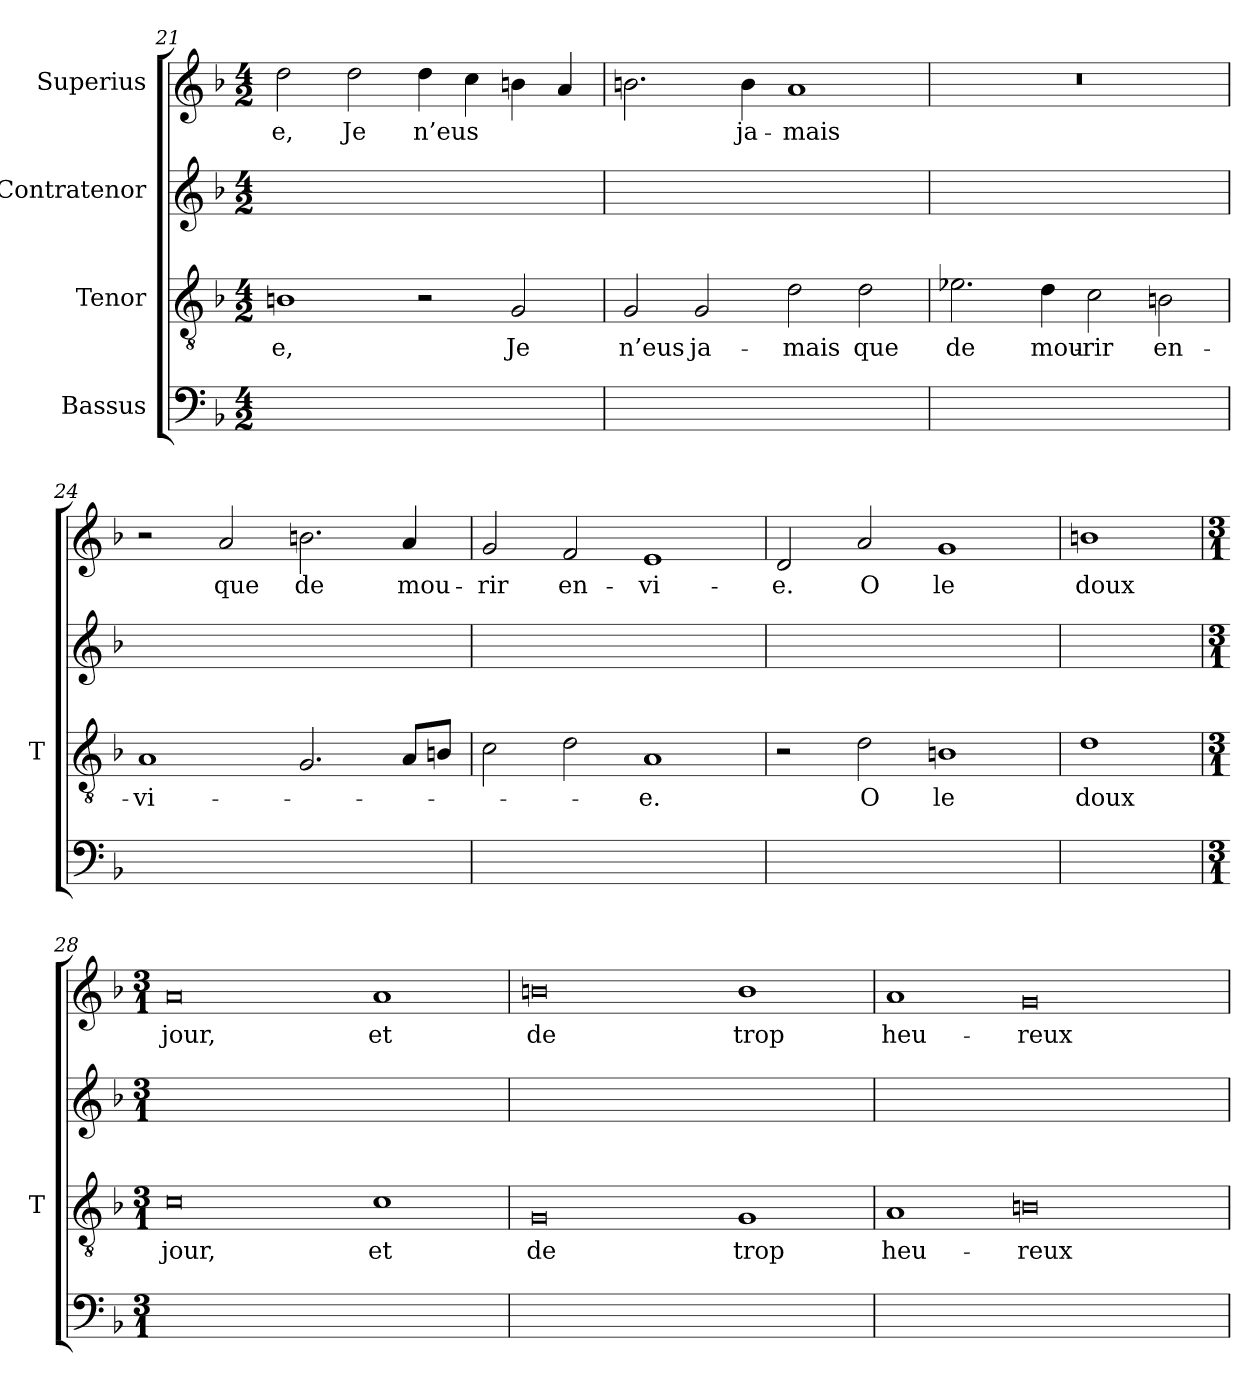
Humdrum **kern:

**kern	**kern	**text	**kern	**kern	**text
*part4	*part3	*part3	*part2	*part1	*part1
*staff4	*staff3	*staff3	*staff2	*staff1	*staff1
*I"Bassus	*I"Tenor	*	*I"Contratenor	*I"Superius	*
*	*I'T	*	*	*	*
*clefF4	*clefGv2	*	*clefG2	*clefG2	*
*k[b-]	*k[b-]	*	*k[b-]	*k[b-]	*
*M4/2	*M4/2	*	*M4/2	*M4/2	*
=21	=21	=21	=21	=21	=21
0ryy	1B	-e,	0ryy	2dd	-e,
.	.	.	.	2dd	-Je
.	2r	.	.	4dd	-n’eus
.	.	.	.	4cc	.
.	2G	-Je	.	4bn	.
.	.	.	.	4a	.
=22	=22	=22	=22	=22	=22
0ryy	2G	-n’eus	0ryy	2.bn	.
.	2G	ja-	.	.	.
.	.	.	.	4b	ja-
.	2d	-mais	.	1a	-mais
.	2d	-que	.	.	.
=23	=23	=23	=23	=23	=23
0ryy	2.e-X	-de	0ryy	0r	.
.	4d	mou-	.	.	.
.	2c	-rir	.	.	.
.	2B	en-	.	.	.
=24	=24	=24	=24	=24	=24
0ryy	1A	vi-	0ryy	2r	.
.	.	.	.	2a	-que
.	2.G	.	.	2.bn	-de
.	8AL	.	.	4a	mou-
.	8BJ	.	.	.	.
=25	=25	=25	=25	=25	=25
0ryy	2c	.	0ryy	2g	-rir
.	2d	.	.	2f	en-
.	1A	-e.	.	1e	vi-
=26	=26	=26	=26	=26	=26
0ryy	2r	.	0ryy	2d	-e.
.	2d	-O	.	2a	-O
.	1B	-le	.	1g	-le
=27	=27	=27	=27	=27	=27
1ryy	1d	-doux	1ryy	1bn	-doux
=28	=28	=28	=28	=28	=28
*M3/1	*M3/1	*	*M3/1	*M3/1	*
0.ryy	0c	-jour,	0.ryy	0a	-jour,
.	1c	-et	.	1a	-et
=29	=29	=29	=29	=29	=29
0.ryy	0G	-de	0.ryy	0bn	-de
.	1G	-trop	.	1b	-trop
=30	=30	=30	=30	=30	=30
0.ryy	1A	heu-	0.ryy	1a	heu-
.	0B	-reux	.	0g	-reux
=	=	=	=	=	=
*-	*-	*-	*-	*-	*-
